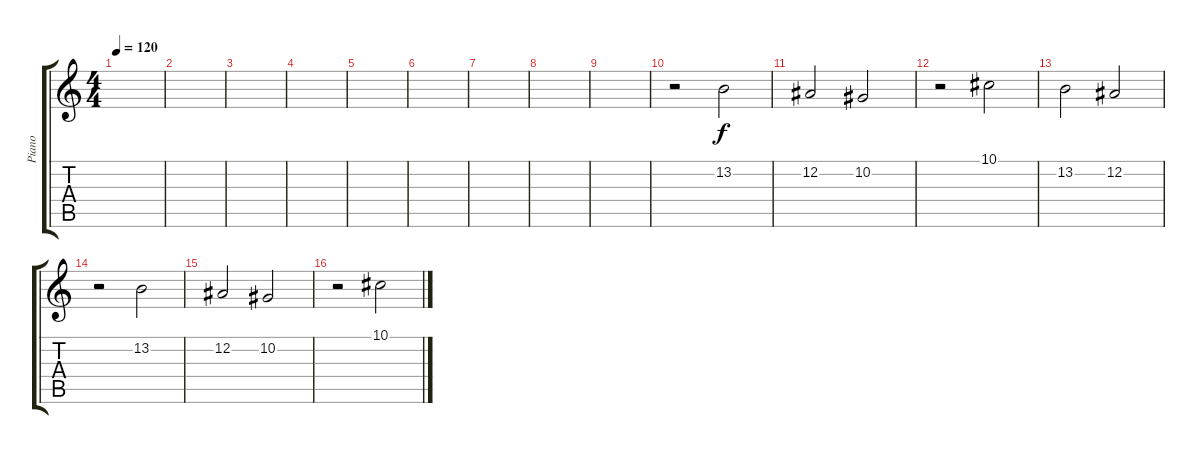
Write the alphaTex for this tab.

\track ("Piano" "Piano") {instrument honkytonkpiano}
\staff {score tabs}
\tuning (Eb4 Bb3 Gb3 Db3 Ab2 Eb2) {hide}
\ts (4 4)
\tempo 120
\clef g2
\ks c
|
|
|
|
|
|
|
|
|
r.2 13.2.2 |
12.2.2 10.2.2 |
r.2 10.1.2 |
13.2.2 12.2.2 |
r.2 13.2.2 |
12.2.2 10.2.2 |
r.2 10.1.2
